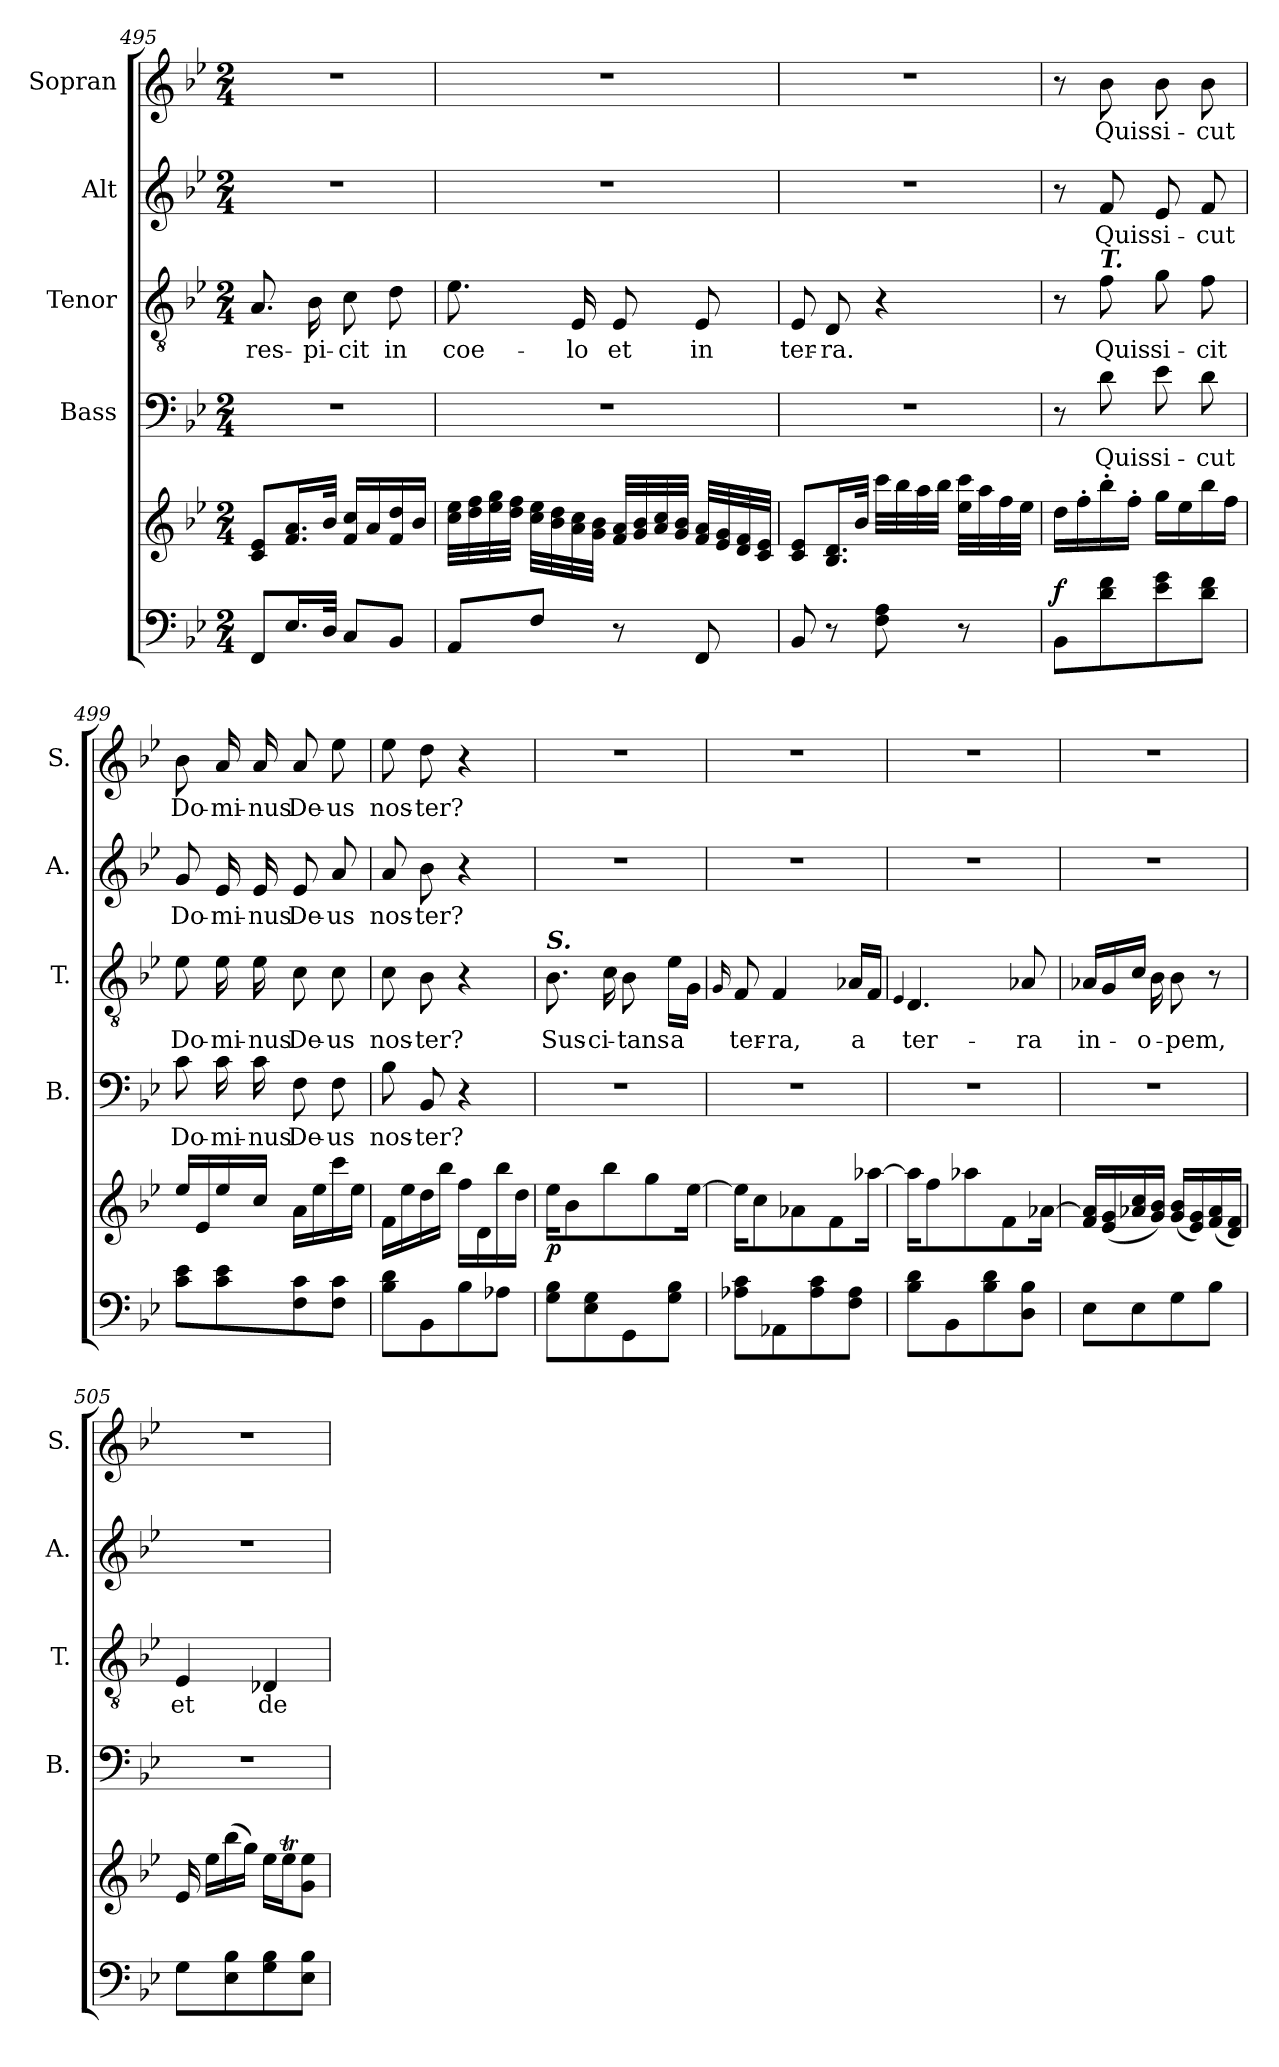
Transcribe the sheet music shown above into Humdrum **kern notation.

**kern	**kern	**dynam	**kern	**text	**kern	**text	**kern	**text	**kern	**text
*part5	*part5	*part5	*part4	*part4	*part3	*part3	*part2	*part2	*part1	*part1
*staff6	*staff5	*staff5/6	*staff4	*staff4	*staff3	*staff3	*staff2	*staff2	*staff1	*staff1
*	*	*	*I"Bass	*	*I"Tenor	*	*I"Alt	*	*I"Sopran	*
*	*	*	*I'B.	*	*I'T.	*	*I'A.	*	*I'S.	*
*clefF4	*clefG2	*	*clefF4	*	*clefGv2	*	*clefG2	*	*clefG2	*
*k[b-e-]	*k[b-e-]	*	*k[b-e-]	*	*k[b-e-]	*	*k[b-e-]	*	*k[b-e-]	*
*B-:	*B-:	*	*B-:	*	*B-:	*	*B-:	*	*B-:	*
*M2/4	*M2/4	*	*M2/4	*	*M2/4	*	*M2/4	*	*M2/4	*
=495	=495	=495	=495	=495	=495	=495	=495	=495	=495	=495
!	!	!	!	!	!	!LO:LY:b	!	!	!	!
8FF/L	8c/ 8e-/L	.	2r	.	8.A/	res-	2r	.	2r	.
16.E-/L	16.f/ 16.a/L	.	.	.	.	.	.	.	.	.
!	!	!	!	!	!	!LO:LY:b	!	!	!	!
.	.	.	.	.	16B-\	-pi-	.	.	.	.
32D/JJk	32b-/JJk	.	.	.	.	.	.	.	.	.
!	!	!	!	!	!	!LO:LY:b	!	!	!	!
8C/L	16f/ 16cc/LL	.	.	.	8c\	-cit	.	.	.	.
.	16a/	.	.	.	.	.	.	.	.	.
!	!	!	!	!	!	!LO:LY:b	!	!	!	!
8BB-/J	16f/ 16dd/	.	.	.	8d\	in	.	.	.	.
.	16b-/JJ	.	.	.	.	.	.	.	.	.
=496	=496	=496	=496	=496	=496	=496	=496	=496	=496	=496
!	!	!	!	!	!	!LO:LY:b	!	!	!	!
8AA/L	32cc\ 32ee-\LLL	.	2r	.	8.e-\	coe-	2r	.	2r	.
.	32dd\ 32ff\	.	.	.	.	.	.	.	.	.
.	32ee-\ 32gg\	.	.	.	.	.	.	.	.	.
.	32dd\ 32ff\JJJ	.	.	.	.	.	.	.	.	.
8F/J	32cc\ 32ee-\LLL	.	.	.	.	.	.	.	.	.
.	32b-\ 32dd\	.	.	.	.	.	.	.	.	.
!	!	!	!	!	!	!LO:LY:b	!	!	!	!
.	32a\ 32cc\	.	.	.	16E-/	-lo	.	.	.	.
.	32g\ 32b-\JJJ	.	.	.	.	.	.	.	.	.
!	!	!	!	!	!	!LO:LY:b	!	!	!	!
8r	32f/ 32a/LLL	.	.	.	8E-/	et	.	.	.	.
.	32g/ 32b-/	.	.	.	.	.	.	.	.	.
.	32a/ 32cc/	.	.	.	.	.	.	.	.	.
.	32g/ 32b-/JJJ	.	.	.	.	.	.	.	.	.
!	!	!	!	!	!	!LO:LY:b	!	!	!	!
8FF/	32f/ 32a/LLL	.	.	.	8E-/	in	.	.	.	.
.	32e-/ 32g/	.	.	.	.	.	.	.	.	.
.	32d/ 32f/	.	.	.	.	.	.	.	.	.
.	32c/ 32e-/JJJ	.	.	.	.	.	.	.	.	.
=497	=497	=497	=497	=497	=497	=497	=497	=497	=497	=497
!	!	!	!	!	!	!LO:LY:b	!	!	!	!
8BB-/	8c/ 8e-/L	.	2r	.	8E-/	ter-	2r	.	2r	.
!	!	!	!	!	!	!LO:LY:b	!	!	!	!
8r	16.B-/ 16.d/L	.	.	.	8D/	-ra.	.	.	.	.
.	32b-/JJk	.	.	.	.	.	.	.	.	.
8F\ 8A\	32ccc\LLL	.	.	.	4r	.	.	.	.	.
.	32bb-\	.	.	.	.	.	.	.	.	.
.	32aa\	.	.	.	.	.	.	.	.	.
.	32bb-\JJJ	.	.	.	.	.	.	.	.	.
8r	32ee-\ 32ccc\LLL	.	.	.	.	.	.	.	.	.
.	32aa\	.	.	.	.	.	.	.	.	.
.	32ff\	.	.	.	.	.	.	.	.	.
.	32ee-\JJJ	.	.	.	.	.	.	.	.	.
!!LO:LB:g=z
=498	=498	=498	=498	=498	=498	=498	=498	=498	=498	=498
!	!	!LO:DY:a=2	!	!	!	!	!	!	!	!
8BB-\L	16dd\LL	f	8r	.	8r	.	8r	.	8r	.
.	16ff'>\	.	.	.	.	.	.	.	.	.
!	!	!	!	!	!LO:TX:a:Bi:t=T.	!	!	!	!	!
!	!	!	!	!LO:LY:b	!	!LO:LY:b	!	!LO:LY:b	!	!LO:LY:b
8d\ 8f\	16bb-'>\	.	8d\	Quis	8f\	Quis	8f/	Quis	8b-\	Quis
.	16ff'>\JJ	.	.	.	.	.	.	.	.	.
!	!	!	!	!LO:LY:b	!	!LO:LY:b	!	!LO:LY:b	!	!LO:LY:b
8e-\ 8g\	16gg\LL	.	8e-\	si-	8g\	si-	8e-/	si-	8b-\	si-
.	16ee-\	.	.	.	.	.	.	.	.	.
!	!	!	!	!LO:LY:b	!	!LO:LY:b	!	!LO:LY:b	!	!LO:LY:b
8d\ 8f\J	16bb-\	.	8d\	-cut	8f\	-cit	8f/	-cut	8b-\	-cut
.	16ff\JJ	.	.	.	.	.	.	.	.	.
=499	=499	=499	=499	=499	=499	=499	=499	=499	=499	=499
!	!	!	!	!LO:LY:b	!	!LO:LY:b	!	!LO:LY:b	!	!LO:LY:b
8c\ 8e-\L	16ee-/LL	.	8c\	Do-	8e-\	Do-	8g/	Do-	8b-\	Do-
.	16e-/	.	.	.	.	.	.	.	.	.
!	!	!	!	!LO:LY:b	!	!LO:LY:b	!	!LO:LY:b	!	!LO:LY:b
8c\ 8e-\	16ee-/	.	16c\	-mi-	16e-\	-mi-	16e-/	-mi-	16a/	-mi-
!	!	!	!	!LO:LY:b	!	!LO:LY:b	!	!LO:LY:b	!	!LO:LY:b
.	16cc/JJ	.	16c\	-nus	16e-\	-nus	16e-/	-nus	16a/	-nus
!	!	!	!	!LO:LY:b	!	!LO:LY:b	!	!LO:LY:b	!	!LO:LY:b
8F\ 8c\	16a\LL	.	8F\	De-	8c\	De-	8e-/	De-	8a/	De-
.	16ee-\	.	.	.	.	.	.	.	.	.
!	!	!	!	!LO:LY:b	!	!LO:LY:b	!	!LO:LY:b	!	!LO:LY:b
8F\ 8c\J	16ccc\	.	8F\	-us	8c\	-us	8a/	-us	8ee-\	-us
.	16ee-\JJ	.	.	.	.	.	.	.	.	.
=500	=500	=500	=500	=500	=500	=500	=500	=500	=500	=500
!	!	!	!	!LO:LY:b	!	!LO:LY:b	!	!LO:LY:b	!	!LO:LY:b
8B-\ 8d\L	16f\LL	.	8B-\	nos-	8c\	nos-	8a/	nos-	8ee-\	nos-
.	16ee-\	.	.	.	.	.	.	.	.	.
!	!	!	!	!LO:LY:b	!	!LO:LY:b	!	!LO:LY:b	!	!LO:LY:b
8BB-\	16dd\	.	8BB-/	-ter?	8B-\	-ter?	8b-\	-ter?	8dd\	-ter?
.	16bb-\JJ	.	.	.	.	.	.	.	.	.
8B-\	16ff\LL	.	4r	.	4r	.	4r	.	4r	.
.	16d\	.	.	.	.	.	.	.	.	.
8A-X\J	16bb-\	.	.	.	.	.	.	.	.	.
.	16dd\JJ	.	.	.	.	.	.	.	.	.
=501	=501	=501	=501	=501	=501	=501	=501	=501	=501	=501
!	!	!	!	!	!LO:TX:a:Bi:t=S.	!	!	!	!	!
!	!	!LO:DY:b	!	!	!	!LO:LY:b	!	!	!	!
8G\ 8B-\L	16ee-\KL	p	2r	.	8.B-\	Sus-	2r	.	2r	.
.	8b-\	.	.	.	.	.	.	.	.	.
8E-\ 8G\	.	.	.	.	.	.	.	.	.	.
!	!	!	!	!	!	!LO:LY:b	!	!	!	!
.	8bb-\	.	.	.	16c\	-ci-	.	.	.	.
!	!	!	!	!	!	!LO:LY:b	!	!	!	!
8GG\	.	.	.	.	8B-\	-tans	.	.	.	.
.	8gg\	.	.	.	.	.	.	.	.	.
!	!	!	!	!	!	!LO:LY:b	!	!	!	!
8G\ 8B-\J	.	.	.	.	16e-\LL	a	.	.	.	.
.	[16ee-\Jk	.	.	.	16G\JJ	.	.	.	.	.
=502	=502	=502	=502	=502	=502	=502	=502	=502	=502	=502
.	.	.	.	.	16qqG/	.	.	.	.	.
!	!	!	!	!	!	!LO:LY:b	!	!	!	!
8A-X\ 8c\L	16ee-\KL]	.	2r	.	8F/	ter-	2r	.	2r	.
.	8cc\	.	.	.	.	.	.	.	.	.
!	!	!	!	!	!	!LO:LY:b	!	!	!	!
8AA-X\	.	.	.	.	4F/	-ra,	.	.	.	.
.	8a-X\	.	.	.	.	.	.	.	.	.
8A-\ 8c\	.	.	.	.	.	.	.	.	.	.
.	8f\	.	.	.	.	.	.	.	.	.
!	!	!	!	!	!	!LO:LY:b	!	!	!	!
8F\ 8A-\J	.	.	.	.	16A-X/LL	a	.	.	.	.
.	[16aa-X\Jk	.	.	.	16F/JJ	.	.	.	.	.
=503	=503	=503	=503	=503	=503	=503	=503	=503	=503	=503
.	.	.	.	.	4qqE-/	.	.	.	.	.
!	!	!	!	!	!	!LO:LY:b	!	!	!	!
8B-\ 8d\L	16aa-\KL]	.	2r	.	4.D/	ter-	2r	.	2r	.
.	8ff\	.	.	.	.	.	.	.	.	.
8BB-\	.	.	.	.	.	.	.	.	.	.
.	8aa-X\	.	.	.	.	.	.	.	.	.
8B-\ 8d\	.	.	.	.	.	.	.	.	.	.
.	8f\	.	.	.	.	.	.	.	.	.
!	!	!	!	!	!	!LO:LY:b	!	!	!	!
8D\ 8B-\J	.	.	.	.	8A-X/	-ra	.	.	.	.
.	[16a-X\Jk	.	.	.	.	.	.	.	.	.
!!LO:PB:g=z
=504	=504	=504	=504	=504	=504	=504	=504	=504	=504	=504
!	!	!	!	!	!	!LO:LY:b	!	!	!	!
8E-\L	16f/ 16a-/]LL	.	2r	.	16A-X/LL	in-	2r	.	2r	.
.	(<16e-/ 16g/	.	.	.	16G/	.	.	.	.	.
8E-\	16a-X/ 16cc/	.	.	.	16c/JJ	.	.	.	.	.
!	!	!	!	!	!	!LO:LY:b	!	!	!	!
.	16g/ 16b-/JJ)	.	.	.	16B-\	-o-	.	.	.	.
!	!	!	!	!	!	!LO:LY:b	!	!	!	!
8G\	(<16g/ 16b-/LL	.	.	.	8B-\	-pem,	.	.	.	.
.	16e-/ 16g/)	.	.	.	.	.	.	.	.	.
8B-\J	(<16f/ 16a-/	.	.	.	8r	.	.	.	.	.
.	16d/ 16f/JJ)	.	.	.	.	.	.	.	.	.
=505	=505	=505	=505	=505	=505	=505	=505	=505	=505	=505
!	!	!	!	!	!	!LO:LY:b	!	!	!	!
8G\L	16e-/	.	2r	.	4E-/	et	2r	.	2r	.
.	16ee-\LL	.	.	.	.	.	.	.	.	.
8E-\ 8B-\	(>16bb-\	.	.	.	.	.	.	.	.	.
.	16gg\JJ)	.	.	.	.	.	.	.	.	.
!	!	!	!	!	!	!LO:LY:b	!	!	!	!
8G\ 8B-\	16ee-\LL	.	.	.	4D-X/	de	.	.	.	.
.	16ee-T\J	.	.	.	.	.	.	.	.	.
8E-\ 8B-\J	8g\ 8ee-\J	.	.	.	.	.	.	.	.	.
=	=	=	=	=	=	=	=	=	=	=
*-	*-	*-	*-	*-	*-	*-	*-	*-	*-	*-
